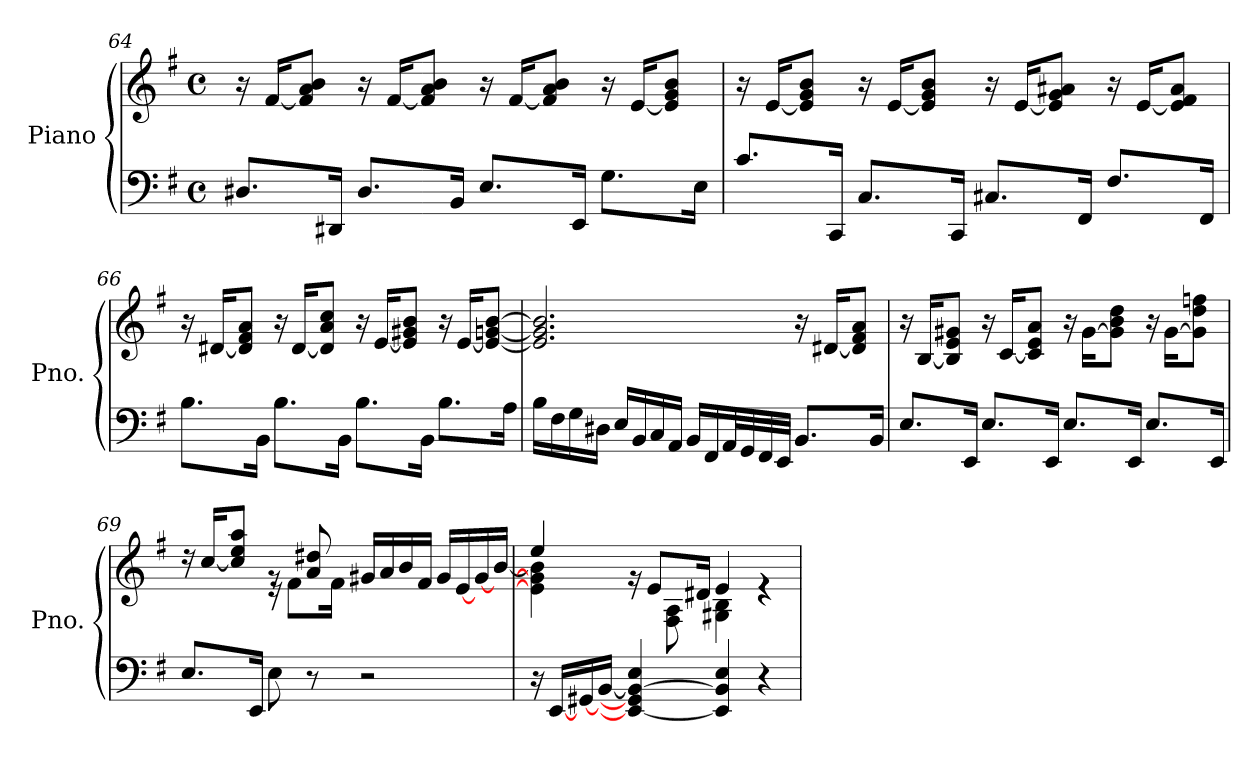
**kern	**kern
*part1	*part1
*staff2	*staff1
*I"Piano	*
*I'Pno.	*
*clefF4	*clefG2
*k[f#]	*k[f#]
*M4/4	*M4/4
*met(c)	*met(c)
=64	=64
8.D#X/L	16r
.	[16f#/KL
.	8f#/] 8a/ 8b/J
16DD#X/Jk	.
8.D#/L	16r
.	[16f#/KL
.	8f#/] 8a/ 8b/J
16BB/Jk	.
8.E/L	16r
.	[16f#/KL
.	8f#/] 8a/ 8b/J
16EE/Jk	.
8.G\L	16r
.	[16e/KL
.	8e/] 8g/ 8b/J
16E\Jk	.
!!LO:LB:g=z
=65	=65
8.c/L	16r
.	[16e/KL
.	8e/] 8g/ 8b/J
16CC/Jk	.
8.C/L	16r
.	[16e/KL
.	8e/] 8g/ 8b/J
16CC/Jk	.
8.C#X/L	16r
.	[16e/KL
.	8e/] 8g/ 8a#X/J
16FF#/Jk	.
8.F#/L	16r
.	[16e/KL
.	8e/] 8f#/ 8a#/J
16FF#/Jk	.
=66	=66
8.B\L	16r
.	[16d#X/KL
.	8d#/] 8f#/ 8a/J
16BB\Jk	.
8.B\L	16r
.	[16d#/KL
.	8d#/] 8a/ 8cc/J
16BB\Jk	.
8.B\L	16r
.	[16e/KL
.	8e/] 8g#X/ 8b/J
16BB\Jk	.
8.B\L	16r
.	[16e/KL
.	8e/_ [8gn/ [8b/J
16A\Jk	.
!!LO:LB:g=z
=67	=67
16B\LL	2.e/] 2.g/] 2.b/]
16F#\	.
16G\	.
16D#X\JJ	.
16E/LL	.
16BB/	.
16C/	.
16AA/JJ	.
16BB/LL	.
16FF#/	.
32AA/L	.
32GG/	.
32FF#/	.
32EE/JJJ	.
8.BB/L	16r
.	[16d#X/KL
.	8d#/] 8f#/ 8a/J
16BB/Jk	.
=68	=68
8.E/L	16r
.	[16B/KL
.	8B/] 8e/ 8g#X/J
16EE/Jk	.
8.E/L	16r
.	[16c/KL
.	8c/] 8e/ 8a/J
16EE/Jk	.
8.E/L	16r
.	[16g#\KL
.	8g#\] 8b\ 8dd\J
16EE/Jk	.
8.E/L	16r
.	[16g#\KL
.	8g#\] 8dd\ 8ffn\J
16EE/Jk	.
!!LO:LB:g=z
=69	=69
*	*^
8.E/L	16rdd	4ryy
.	[16cc/KL	.
.	8cc/] 8ee/ 8aa/J	.
16EE/Jk	.	.
8E\	8rg	16r
.	.	8f#\L
8r	8a/ 8dd#X/	.
.	.	16f#\Jk
2r	16g#X/LL	2ryy
.	16a/	.
.	16b/	.
.	16f#/JJ	.
.	16g#/LL	.
.	[16e/	.
.	[16g#/	.
.	[16b/JJ	.
=70	=70	=70
16r	4ee/	4e\] 4g#\] 4b\]
[16EE/LL	.	.
[16GG#X/	.	.
[16BB/JJ	.	.
4EE/_ 4GG#/] 4BB/_ 4E/	16rg	8ryy
*	*MM50	*
.	8e/L	.
.	.	8F#\ 8A\
.	16d#X/Jk	.
4EE/] 4BB/] 4E/	4e/	4G#X\ 4B\
4r	4re	4re
*	*v	*v
=	=
*-	*-
